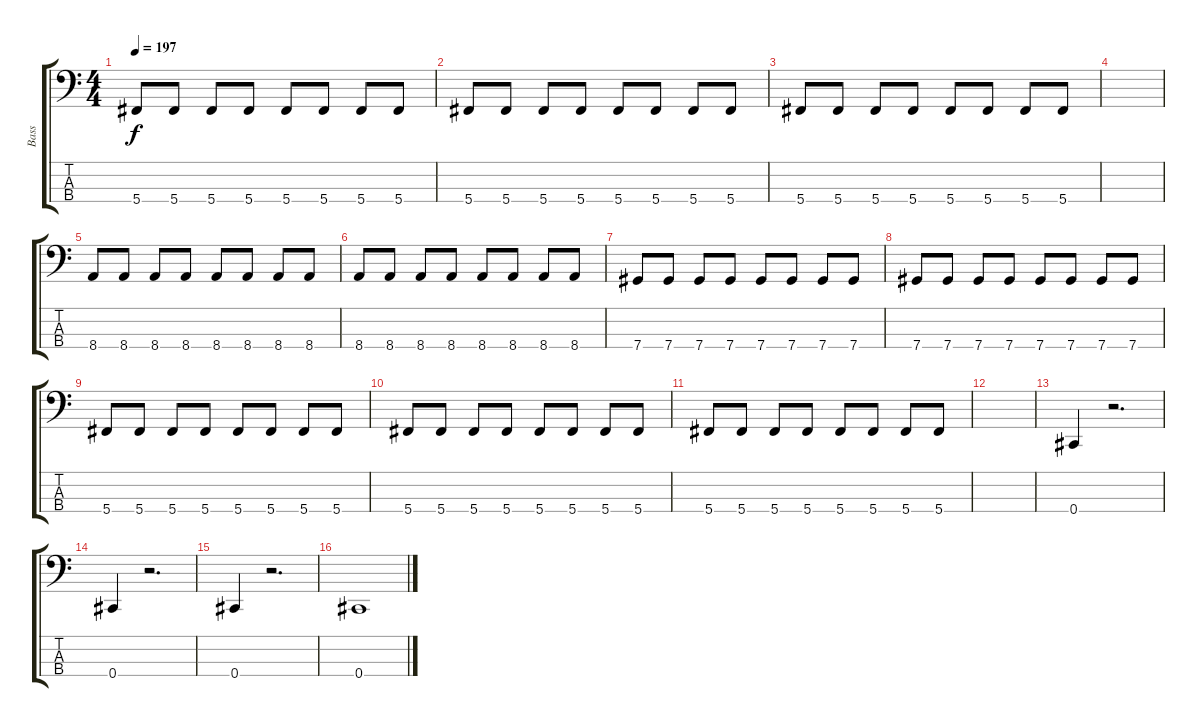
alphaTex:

\track ("Bass" "Bass") {instrument electricbasspick}
\staff {score tabs}
\tuning (Gb2 Db2 Ab1 Db1) {hide}
\ts (4 4)
\tempo 197
\clef f4
\ks c
5.4.8{dy f} 5.4.8 5.4.8 5.4.8 5.4.8 5.4.8 5.4.8 5.4.8 |
5.4.8 5.4.8 5.4.8 5.4.8 5.4.8 5.4.8 5.4.8 5.4.8 |
5.4.8 5.4.8 5.4.8 5.4.8 5.4.8 5.4.8 5.4.8 5.4.8 |
|
8.4.8 8.4.8 8.4.8 8.4.8 8.4.8 8.4.8 8.4.8 8.4.8 |
8.4.8 8.4.8 8.4.8 8.4.8 8.4.8 8.4.8 8.4.8 8.4.8 |
7.4.8 7.4.8 7.4.8 7.4.8 7.4.8 7.4.8 7.4.8 7.4.8 |
7.4.8 7.4.8 7.4.8 7.4.8 7.4.8 7.4.8 7.4.8 7.4.8 |
5.4.8 5.4.8 5.4.8 5.4.8 5.4.8 5.4.8 5.4.8 5.4.8 |
5.4.8 5.4.8 5.4.8 5.4.8 5.4.8 5.4.8 5.4.8 5.4.8 |
5.4.8 5.4.8 5.4.8 5.4.8 5.4.8 5.4.8 5.4.8 5.4.8 |
|
0.4.4 r.2{d} |
0.4.4 r.2{d} |
0.4.4 r.2{d} |
0.4.1
